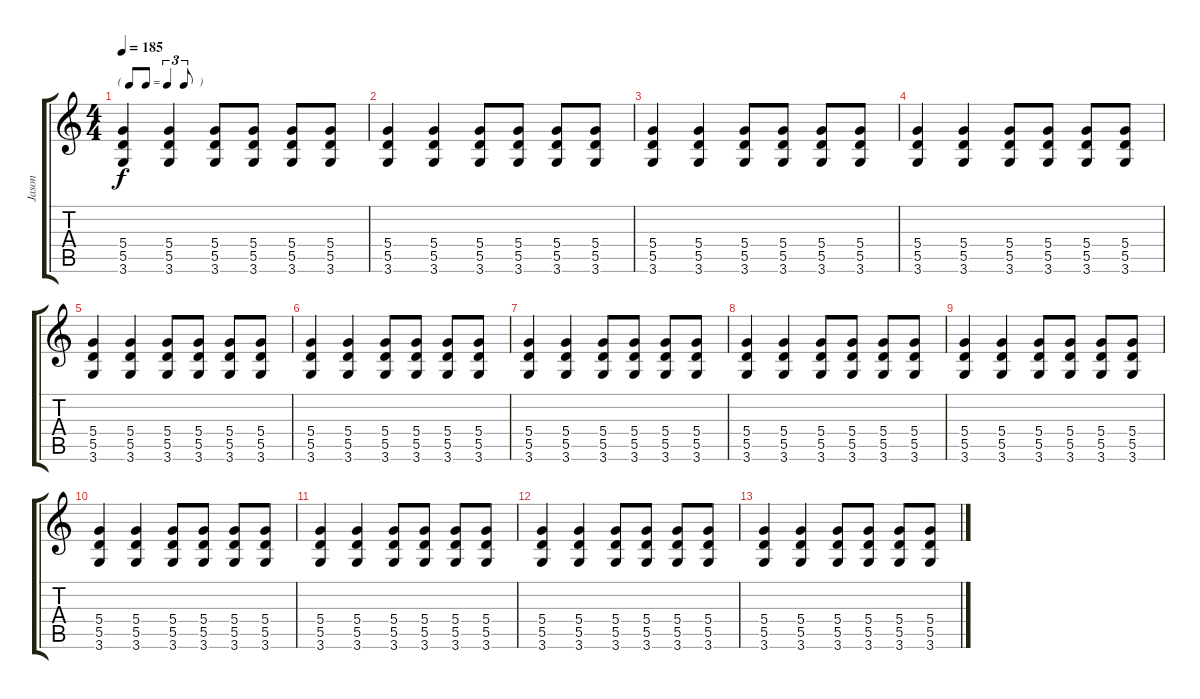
\track ("Jason" "Jason") {instrument overdrivenguitar}
\staff {score tabs}
\tuning (E4 B3 G3 D3 A2 E2) {hide}
\ts (4 4)
\tf triplet8th
\tempo 185
\clef g2
\ks c
(5.4 5.5 3.6).4{dy f} (5.4 5.5 3.6).4 (5.4 5.5 3.6).8 (5.4 5.5 3.6).8 (5.4 5.5 3.6).8 (5.4 5.5 3.6).8 |
(5.4 5.5 3.6).4 (5.4 5.5 3.6).4 (5.4 5.5 3.6).8 (5.4 5.5 3.6).8 (5.4 5.5 3.6).8 (5.4 5.5 3.6).8 |
(5.4 5.5 3.6).4 (5.4 5.5 3.6).4 (5.4 5.5 3.6).8 (5.4 5.5 3.6).8 (5.4 5.5 3.6).8 (5.4 5.5 3.6).8 |
(5.4 5.5 3.6).4 (5.4 5.5 3.6).4 (5.4 5.5 3.6).8 (5.4 5.5 3.6).8 (5.4 5.5 3.6).8 (5.4 5.5 3.6).8 |
(5.4 5.5 3.6).4 (5.4 5.5 3.6).4 (5.4 5.5 3.6).8 (5.4 5.5 3.6).8 (5.4 5.5 3.6).8 (5.4 5.5 3.6).8 |
(5.4 5.5 3.6).4 (5.4 5.5 3.6).4 (5.4 5.5 3.6).8 (5.4 5.5 3.6).8 (5.4 5.5 3.6).8 (5.4 5.5 3.6).8 |
(5.4 5.5 3.6).4 (5.4 5.5 3.6).4 (5.4 5.5 3.6).8 (5.4 5.5 3.6).8 (5.4 5.5 3.6).8 (5.4 5.5 3.6).8 |
(5.4 5.5 3.6).4 (5.4 5.5 3.6).4 (5.4 5.5 3.6).8 (5.4 5.5 3.6).8 (5.4 5.5 3.6).8 (5.4 5.5 3.6).8 |
(5.4 5.5 3.6).4 (5.4 5.5 3.6).4 (5.4 5.5 3.6).8 (5.4 5.5 3.6).8 (5.4 5.5 3.6).8 (5.4 5.5 3.6).8 |
(5.4 5.5 3.6).4 (5.4 5.5 3.6).4 (5.4 5.5 3.6).8 (5.4 5.5 3.6).8 (5.4 5.5 3.6).8 (5.4 5.5 3.6).8 |
(5.4 5.5 3.6).4 (5.4 5.5 3.6).4 (5.4 5.5 3.6).8 (5.4 5.5 3.6).8 (5.4 5.5 3.6).8 (5.4 5.5 3.6).8 |
(5.4 5.5 3.6).4 (5.4 5.5 3.6).4 (5.4 5.5 3.6).8 (5.4 5.5 3.6).8 (5.4 5.5 3.6).8 (5.4 5.5 3.6).8 |
(5.4 5.5 3.6).4 (5.4 5.5 3.6).4 (5.4 5.5 3.6).8 (5.4 5.5 3.6).8 (5.4 5.5 3.6).8 (5.4 5.5 3.6).8
